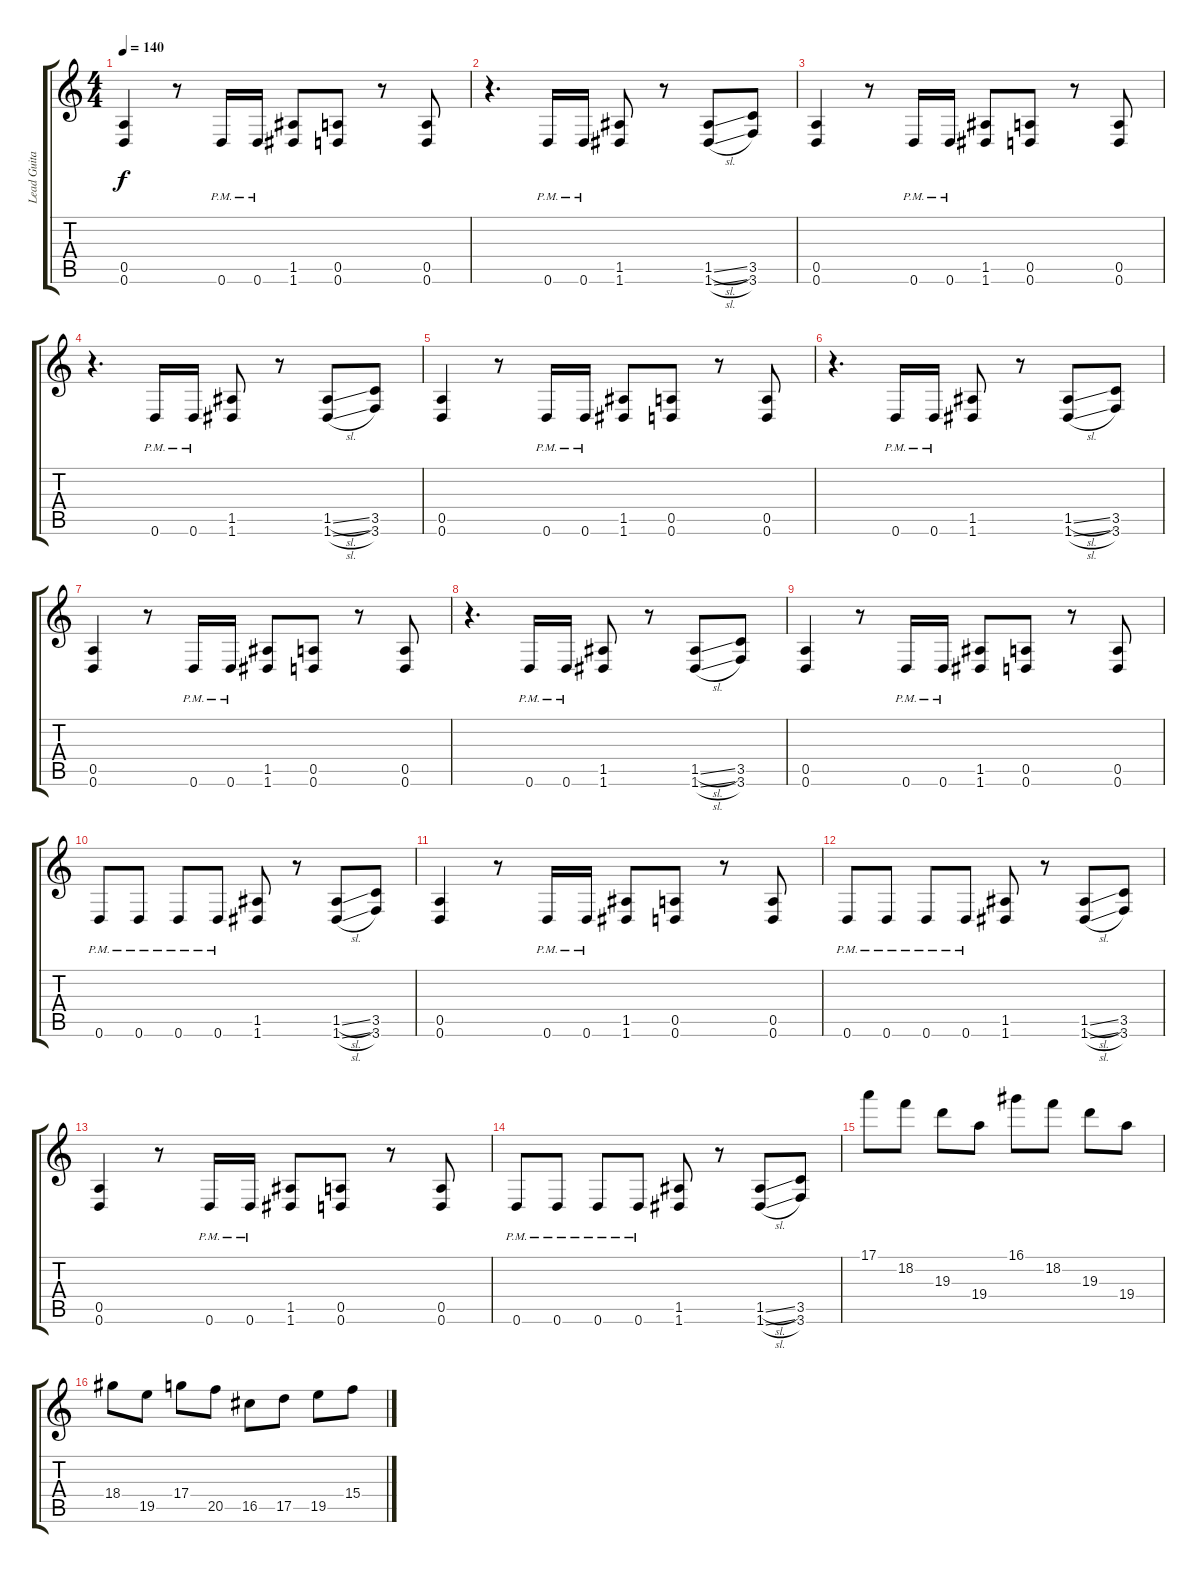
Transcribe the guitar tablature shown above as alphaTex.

\track ("Lead Guitar" "Lead Guita") {instrument distortionguitar}
\staff {score tabs}
\tuning (E4 B3 G3 D3 A2 D2) {hide}
\ts (4 4)
\tempo 140
\clef g2
\ks c
(0.5 0.6).4{dy f} r.8 0.6{pm}.16 0.6{pm}.16 (1.5 1.6).8 (0.5 0.6).8 r.8 (0.5 0.6).8 |
r.4{d} 0.6{pm}.16 0.6{pm}.16 (1.5 1.6).8 r.8 (1.5{sl} 1.6{sl}).8 (3.5 3.6).8 |
(0.5 0.6).4 r.8 0.6{pm}.16 0.6{pm}.16 (1.5 1.6).8 (0.5 0.6).8 r.8 (0.5 0.6).8 |
r.4{d} 0.6{pm}.16 0.6{pm}.16 (1.5 1.6).8 r.8 (1.5{sl} 1.6{sl}).8 (3.5 3.6).8 |
(0.5 0.6).4 r.8 0.6{pm}.16 0.6{pm}.16 (1.5 1.6).8 (0.5 0.6).8 r.8 (0.5 0.6).8 |
r.4{d} 0.6{pm}.16 0.6{pm}.16 (1.5 1.6).8 r.8 (1.5{sl} 1.6{sl}).8 (3.5 3.6).8 |
(0.5 0.6).4 r.8 0.6{pm}.16 0.6{pm}.16 (1.5 1.6).8 (0.5 0.6).8 r.8 (0.5 0.6).8 |
r.4{d} 0.6{pm}.16 0.6{pm}.16 (1.5 1.6).8 r.8 (1.5{sl} 1.6{sl}).8 (3.5 3.6).8 |
(0.5 0.6).4 r.8 0.6{pm}.16 0.6{pm}.16 (1.5 1.6).8 (0.5 0.6).8 r.8 (0.5 0.6).8 |
0.6{pm}.8 0.6{pm}.8 0.6{pm}.8 0.6{pm}.8 (1.5 1.6).8 r.8 (1.5{sl} 1.6{sl}).8 (3.5 3.6).8 |
(0.5 0.6).4 r.8 0.6{pm}.16 0.6{pm}.16 (1.5 1.6).8 (0.5 0.6).8 r.8 (0.5 0.6).8 |
0.6{pm}.8 0.6{pm}.8 0.6{pm}.8 0.6{pm}.8 (1.5 1.6).8 r.8 (1.5{sl} 1.6{sl}).8 (3.5 3.6).8 |
(0.5 0.6).4 r.8 0.6{pm}.16 0.6{pm}.16 (1.5 1.6).8 (0.5 0.6).8 r.8 (0.5 0.6).8 |
0.6{pm}.8 0.6{pm}.8 0.6{pm}.8 0.6{pm}.8 (1.5 1.6).8 r.8 (1.5{sl} 1.6{sl}).8 (3.5 3.6).8 |
17.1.8 18.2.8 19.3.8 19.4.8 16.1.8 18.2.8 19.3.8 19.4.8 |
18.4.8 19.5.8 17.4.8 20.5.8 16.5.8 17.5.8 19.5.8 15.4.8
